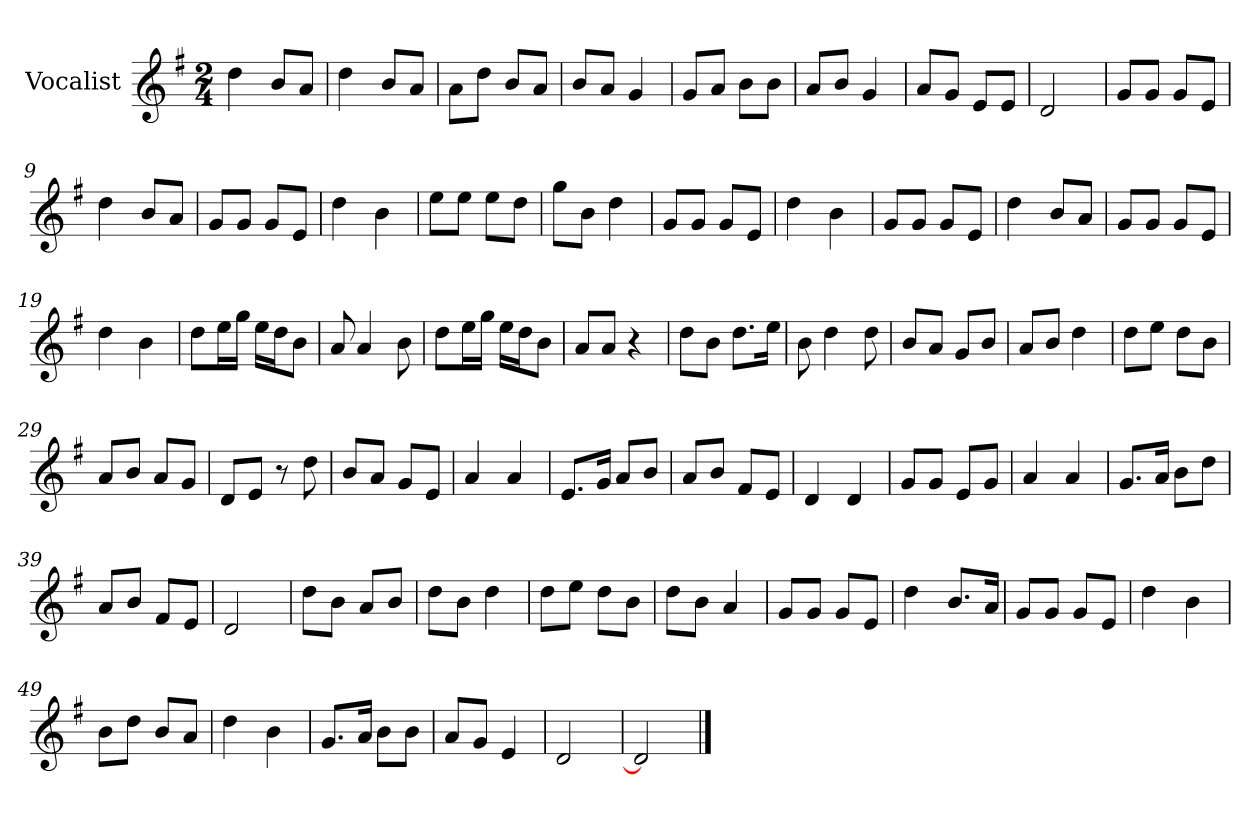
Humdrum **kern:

**kern
*part1
*staff1
*I"Vocalist
*k[f#]
*G:
*M2/4
=
4dd
8bL
8aJ
=1
4dd
8bL
8aJ
=2
8aL
8ddJ
8bL
8aJ
=3
8bL
8aJ
4g
=4
8gL
8aJ
8bL
8bJ
=5
8aL
8bJ
4g
=6
8aL
8gJ
8eL
8eJ
=7
2d
=8
8gL
8gJ
8gL
8eJ
=9
4dd
8bL
8aJ
=10
8gL
8gJ
8gL
8eJ
=11
4dd
4b
=12
8eeL
8eeJ
8eeL
8ddJ
=13
8ggL
8bJ
4dd
=14
8gL
8gJ
8gL
8eJ
=15
4dd
4b
=16
8gL
8gJ
8gL
8eJ
=17
4dd
8bL
8aJ
=18
8gL
8gJ
8gL
8eJ
=19
4dd
4b
=20
8ddL
16eeL
16ggJJ
16eeLL
16ddJ
8bJ
=21
8a
4a
8b
=22
8ddL
16eeL
16ggJJ
16eeLL
16ddJ
8bJ
=23
8aL
8aJ
4r
=24
8ddL
8bJ
8.ddL
16eeJk
=25
8b
4dd
8dd
=26
8bL
8aJ
8gL
8bJ
=27
8aL
8bJ
4dd
=28
8ddL
8eeJ
8ddL
8bJ
=29
8aL
8bJ
8aL
8gJ
=30
8dL
8eJ
8r
8dd
=31
8bL
8aJ
8gL
8eJ
=32
4a
4a
=33
8.eL
16gJk
8aL
8bJ
=34
8aL
8bJ
8f#L
8eJ
=35
4d
4d
=36
8gL
8gJ
8eL
8gJ
=37
4a
4a
=38
8.gL
16aJk
8bL
8ddJ
=39
8aL
8bJ
8f#L
8eJ
=40
2d
=41
8ddL
8bJ
8aL
8bJ
=42
8ddL
8bJ
4dd
=43
8ddL
8eeJ
8ddL
8bJ
=44
8ddL
8bJ
4a
=45
8gL
8gJ
8gL
8eJ
=46
4dd
8.bL
16aJk
=47
8gL
8gJ
8gL
8eJ
=48
4dd
4b
=49
8bL
8ddJ
8bL
8aJ
=50
4dd
4b
=51
8.gL
16aJk
8bL
8bJ
=52
8aL
8gJ
4e
=53
2d
=54
2d]
==
*-
